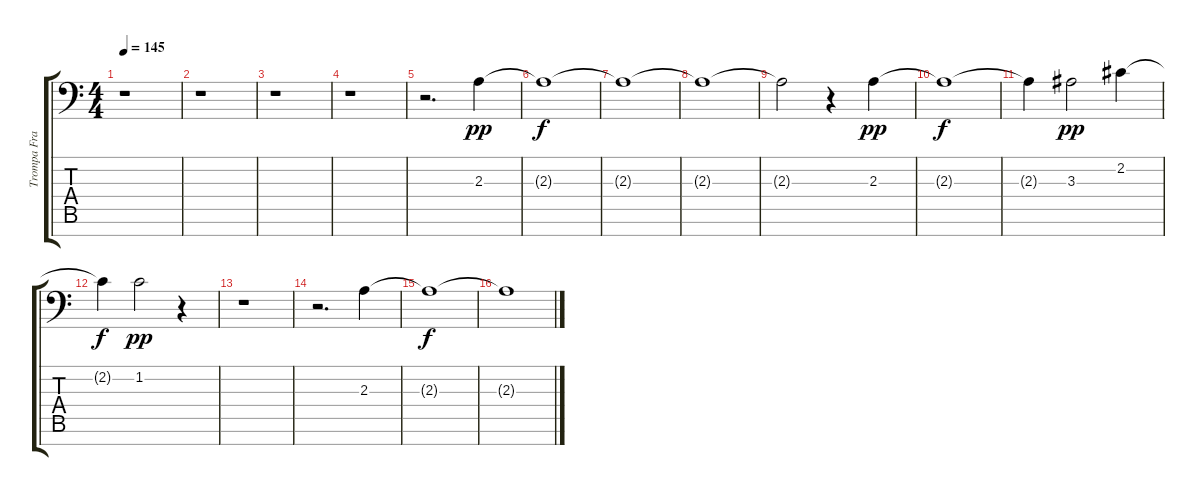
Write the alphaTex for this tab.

\track ("Trompa Francesa" "Trompa Fra") {instrument frenchhorn}
\staff {score tabs}
\tuning (E4 B3 G3 D3 A2 E2 C-1) {hide}
\ts (4 4)
\tempo 145
\clef f4
\ks c
r.1{dy mf} |
r.1 |
r.1 |
r.1 |
r.2{d} 2.3.4{dy pp volume 12 balance 8} |
2.3{t}.1{dy f} |
2.3{t}.1 |
2.3{t}.1 |
2.3{t}.2 r.4 2.3.4{dy pp volume 12 balance 8} |
2.3{t}.1{dy f} |
2.3{t}.4 3.3.2{dy pp volume 12 balance 8} 2.2.4{volume 12 balance 8} |
2.2{t}.4{dy f} 1.2.2{dy pp} r.4 |
r.1 |
r.2{d} 2.3.4{volume 12 balance 8} |
2.3{t}.1{dy f} |
2.3{t}.1
